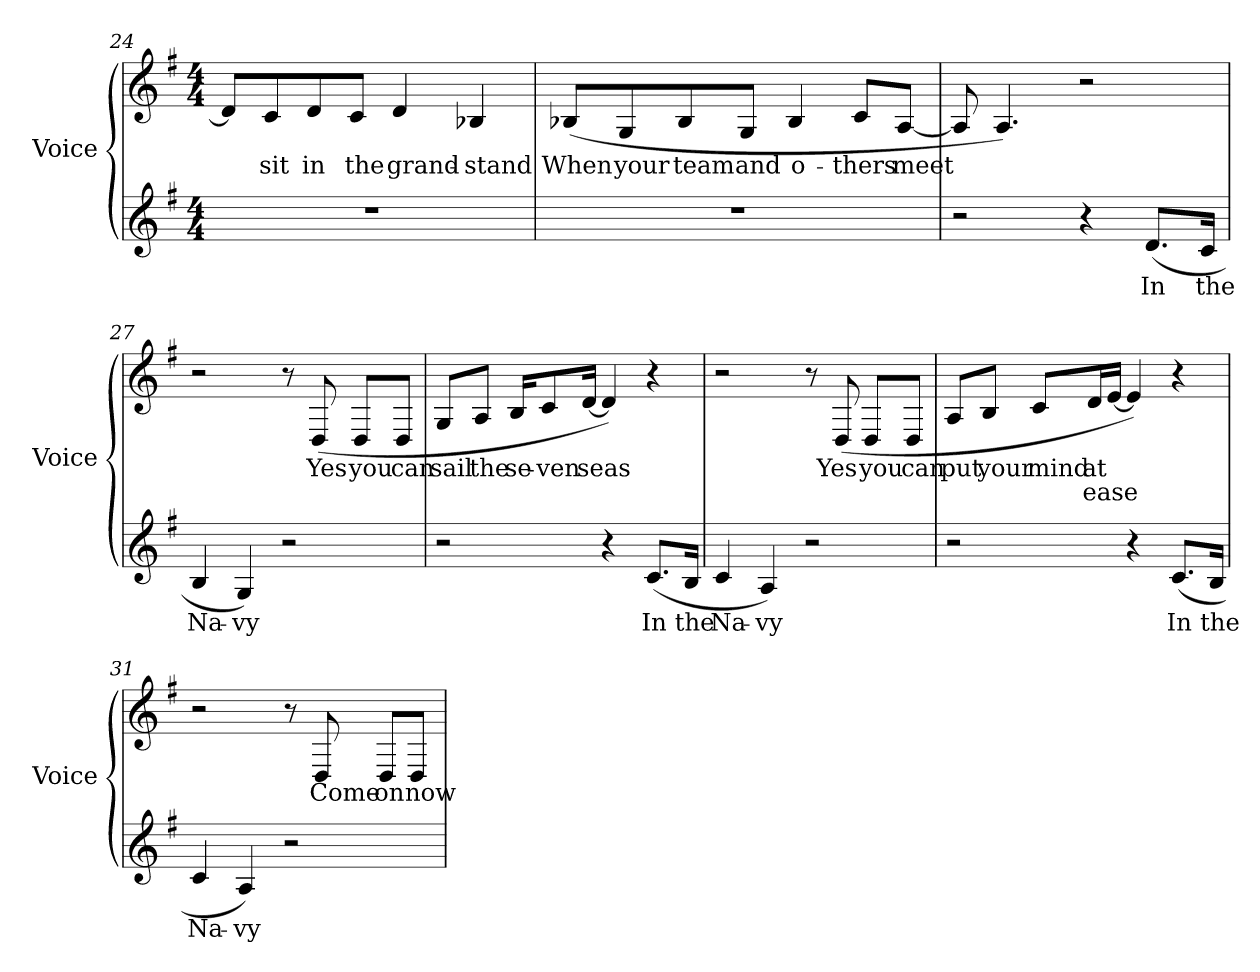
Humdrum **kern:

**kern	**text	**kern	**text	**text
*part2	*part2	*part1	*part1	*part1
*staff2	*staff2	*staff1	*staff1	*staff1
*I"Voice	*	*I"Voice	*	*
*I'Voice	*	*I'Voice	*	*
*clefG2	*	*clefG2	*	*
*k[f#]	*	*k[f#]	*	*
*G:	*	*G:	*	*
*M4/4	*	*M4/4	*	*
=24	=24	=24	=24	=24
1r	.	8di/L]	.	.
!	!	!	!LO:LY:b:color=#000000	!
.	.	8ci/	sit	.
!	!	!	!LO:LY:b:color=#000000	!
.	.	8di/	in	.
!	!	!	!LO:LY:b:color=#000000	!
.	.	8ci/J	the	.
!	!	!	!LO:LY:b:color=#000000	!
.	.	4di/	grand-	.
!	!	!	!LO:LY:b:color=#000000	!
.	.	4B-Xi/	-stand	.
!!LO:LB:g=z
=25	=25	=25	=25	=25
!	!	!	!LO:LY:b:color=#000000	!
1r	.	(8B-Xi/L	When	.
!	!	!	!LO:LY:b:color=#000000	!
.	.	8Gi/	your	.
!	!	!	!LO:LY:b:color=#000000	!
.	.	8B-i/	team	.
!	!	!	!LO:LY:b:color=#000000	!
.	.	8Gi/J	and	.
!	!	!	!LO:LY:b:color=#000000	!
.	.	4B-i/	o-	.
!	!	!	!LO:LY:b:color=#000000	!
.	.	8ci/L	-thers	.
!	!	!	!LO:LY:b:color=#000000	!
.	.	[8Ai/J	meet	.
=26	=26	=26	=26	=26
2r	.	8Ai/]	.	.
.	.	4.Ai/)	.	.
4r	.	2r	.	.
!	!LO:LY:b:color=#000000	!	!	!
(8.di/L	In	.	.	.
!	!LO:LY:b:color=#000000	!	!	!
16ci/Jk	the	.	.	.
=27	=27	=27	=27	=27
!	!LO:LY:b:color=#000000	!	!	!
4Bi/	Na-	2r	.	.
!	!LO:LY:b:color=#000000	!	!	!
4Gi/)	-vy	.	.	.
2r	.	8r	.	.
!	!	!	!LO:LY:b:color=#000000	!
.	.	(8Di/	Yes	.
!	!	!	!LO:LY:b:color=#000000	!
.	.	8Di/L	you	.
!	!	!	!LO:LY:b:color=#000000	!
.	.	8Di/J	can	.
!!LO:LB:g=z
=28	=28	=28	=28	=28
!	!	!	!LO:LY:b:color=#000000	!
2r	.	8Gi/L	sail	.
!	!	!	!LO:LY:b:color=#000000	!
.	.	8Ai/J	the	.
!	!	!	!LO:LY:b:color=#000000	!
.	.	16Bi/KL	se-	.
!	!	!	!LO:LY:b:color=#000000	!
.	.	8ci/	-ven	.
!	!	!	!LO:LY:b:color=#000000	!
.	.	[16di/Jk	seas	.
4r	.	4di/])	.	.
!	!LO:LY:b:color=#000000	!	!	!
(8.ci/L	In	4r	.	.
!	!LO:LY:b:color=#000000	!	!	!
16Bi/Jk	the	.	.	.
=29	=29	=29	=29	=29
!	!LO:LY:b:color=#000000	!	!	!
4ci/	Na-	2r	.	.
!	!LO:LY:b:color=#000000	!	!	!
4Ai/)	-vy	.	.	.
2r	.	8r	.	.
!	!	!	!LO:LY:b:color=#000000	!
.	.	(8Di/	Yes	.
!	!	!	!LO:LY:b:color=#000000	!
.	.	8Di/L	you	.
!	!	!	!LO:LY:b:color=#000000	!
.	.	8Di/J	can	.
=30	=30	=30	=30	=30
!	!	!	!LO:LY:b:color=#000000	!
2r	.	8Ai/L	put	.
!	!	!	!LO:LY:b:color=#000000	!
.	.	8Bi/J	your	.
!	!	!	!LO:LY:b:color=#000000	!
.	.	8ci/L	mind	.
!	!	!	!LO:LY:b:color=#000000	!LO:LY:b:color=#000000
.	.	16di/L	at	ease
.	.	[16ei/JJ	.	.
4r	.	4ei/])	.	.
!	!LO:LY:b:color=#000000	!	!	!
(8.ci/L	In	4r	.	.
!	!LO:LY:b:color=#000000	!	!	!
16Bi/Jk	the	.	.	.
!!LO:LB:g=z
=31	=31	=31	=31	=31
!	!LO:LY:b:color=#000000	!	!	!
4ci/	Na-	2r	.	.
!	!LO:LY:b:color=#000000	!	!	!
4Ai/)	-vy	.	.	.
2r	.	8r	.	.
!	!	!	!LO:LY:b:color=#000000	!
.	.	8Di/	Come	.
!	!	!	!LO:LY:b:color=#000000	!
.	.	8Di/L	on	.
!	!	!	!LO:LY:b:color=#000000	!
.	.	8Di/J	now	.
=	=	=	=	=
*-	*-	*-	*-	*-
